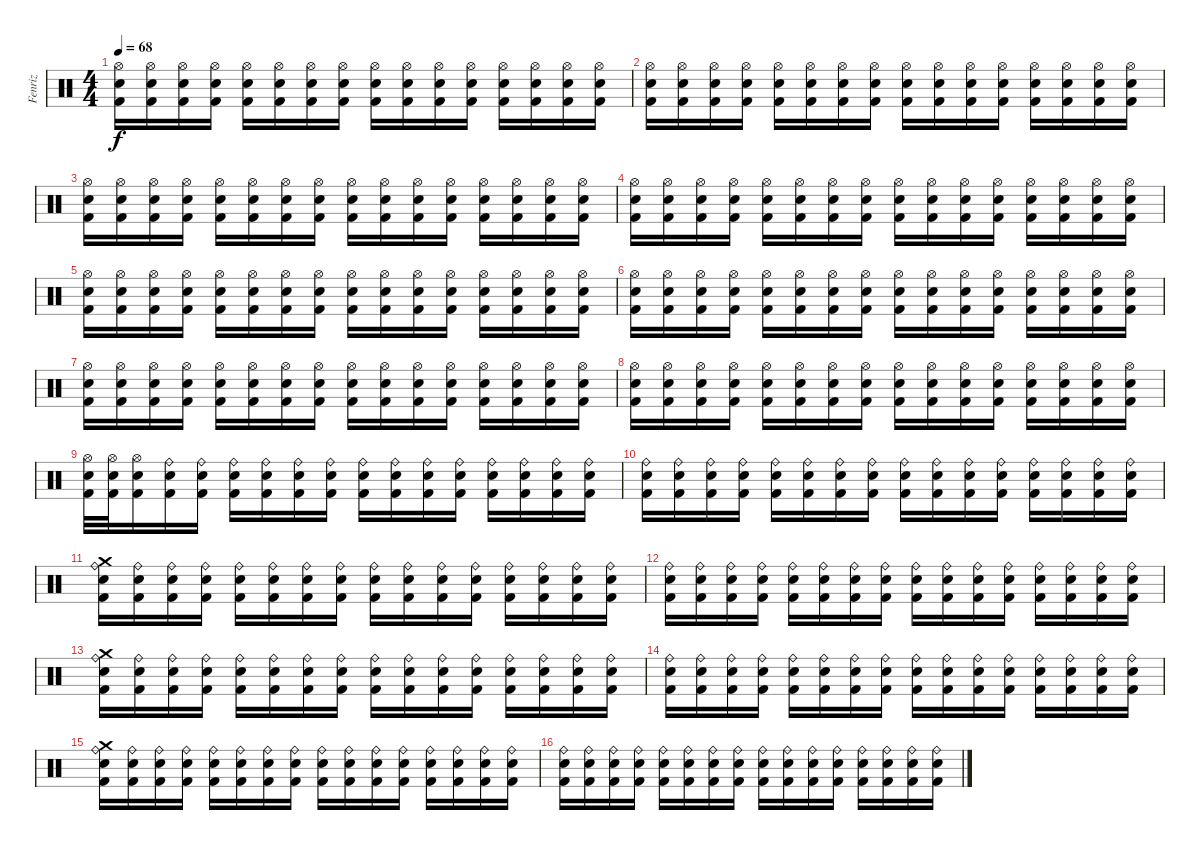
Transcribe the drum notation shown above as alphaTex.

\track ("Fenriz" "Fenriz") {instrument percussion}
\staff {score}
\articulation defaults
\ts (4 4)
\tempo 68
\clef neutral
\ks c
("Hi-Hat (open)" "Snare (hit) 2" "Kick (hit) 2").16{dy f} ("Hi-Hat (open)" "Snare (hit) 2" "Kick (hit) 2").16 ("Hi-Hat (open)" "Snare (hit) 2" "Kick (hit) 2").16 ("Hi-Hat (open)" "Snare (hit) 2" "Kick (hit) 2").16 ("Hi-Hat (open)" "Snare (hit) 2" "Kick (hit) 2").16 ("Hi-Hat (open)" "Snare (hit) 2" "Kick (hit) 2").16 ("Hi-Hat (open)" "Snare (hit) 2" "Kick (hit) 2").16 ("Hi-Hat (open)" "Snare (hit) 2" "Kick (hit) 2").16 ("Hi-Hat (open)" "Snare (hit) 2" "Kick (hit) 2").16 ("Hi-Hat (open)" "Snare (hit) 2" "Kick (hit) 2").16 ("Hi-Hat (open)" "Snare (hit) 2" "Kick (hit) 2").16 ("Hi-Hat (open)" "Snare (hit) 2" "Kick (hit) 2").16 ("Hi-Hat (open)" "Snare (hit) 2" "Kick (hit) 2").16 ("Hi-Hat (open)" "Snare (hit) 2" "Kick (hit) 2").16 ("Hi-Hat (open)" "Snare (hit) 2" "Kick (hit) 2").16 ("Hi-Hat (open)" "Snare (hit) 2" "Kick (hit) 2").16 |
("Hi-Hat (open)" "Snare (hit) 2" "Kick (hit) 2").16 ("Hi-Hat (open)" "Snare (hit) 2" "Kick (hit) 2").16 ("Hi-Hat (open)" "Snare (hit) 2" "Kick (hit) 2").16 ("Hi-Hat (open)" "Snare (hit) 2" "Kick (hit) 2").16 ("Hi-Hat (open)" "Snare (hit) 2" "Kick (hit) 2").16 ("Hi-Hat (open)" "Snare (hit) 2" "Kick (hit) 2").16 ("Hi-Hat (open)" "Snare (hit) 2" "Kick (hit) 2").16 ("Hi-Hat (open)" "Snare (hit) 2" "Kick (hit) 2").16 ("Hi-Hat (open)" "Snare (hit) 2" "Kick (hit) 2").16 ("Hi-Hat (open)" "Snare (hit) 2" "Kick (hit) 2").16 ("Hi-Hat (open)" "Snare (hit) 2" "Kick (hit) 2").16 ("Hi-Hat (open)" "Snare (hit) 2" "Kick (hit) 2").16 ("Hi-Hat (open)" "Snare (hit) 2" "Kick (hit) 2").16 ("Hi-Hat (open)" "Snare (hit) 2" "Kick (hit) 2").16 ("Hi-Hat (open)" "Snare (hit) 2" "Kick (hit) 2").16 ("Hi-Hat (open)" "Snare (hit) 2" "Kick (hit) 2").16 |
("Hi-Hat (open)" "Snare (hit) 2" "Kick (hit) 2").16 ("Hi-Hat (open)" "Snare (hit) 2" "Kick (hit) 2").16 ("Hi-Hat (open)" "Snare (hit) 2" "Kick (hit) 2").16 ("Hi-Hat (open)" "Snare (hit) 2" "Kick (hit) 2").16 ("Hi-Hat (open)" "Snare (hit) 2" "Kick (hit) 2").16 ("Hi-Hat (open)" "Snare (hit) 2" "Kick (hit) 2").16 ("Hi-Hat (open)" "Snare (hit) 2" "Kick (hit) 2").16 ("Hi-Hat (open)" "Snare (hit) 2" "Kick (hit) 2").16 ("Hi-Hat (open)" "Snare (hit) 2" "Kick (hit) 2").16 ("Hi-Hat (open)" "Snare (hit) 2" "Kick (hit) 2").16 ("Hi-Hat (open)" "Snare (hit) 2" "Kick (hit) 2").16 ("Hi-Hat (open)" "Snare (hit) 2" "Kick (hit) 2").16 ("Hi-Hat (open)" "Snare (hit) 2" "Kick (hit) 2").16 ("Hi-Hat (open)" "Snare (hit) 2" "Kick (hit) 2").16 ("Hi-Hat (open)" "Snare (hit) 2" "Kick (hit) 2").16 ("Hi-Hat (open)" "Snare (hit) 2" "Kick (hit) 2").16 |
("Hi-Hat (open)" "Snare (hit) 2" "Kick (hit) 2").16 ("Hi-Hat (open)" "Snare (hit) 2" "Kick (hit) 2").16 ("Hi-Hat (open)" "Snare (hit) 2" "Kick (hit) 2").16 ("Hi-Hat (open)" "Snare (hit) 2" "Kick (hit) 2").16 ("Hi-Hat (open)" "Snare (hit) 2" "Kick (hit) 2").16 ("Hi-Hat (open)" "Snare (hit) 2" "Kick (hit) 2").16 ("Hi-Hat (open)" "Snare (hit) 2" "Kick (hit) 2").16 ("Hi-Hat (open)" "Snare (hit) 2" "Kick (hit) 2").16 ("Hi-Hat (open)" "Snare (hit) 2" "Kick (hit) 2").16 ("Hi-Hat (open)" "Snare (hit) 2" "Kick (hit) 2").16 ("Hi-Hat (open)" "Snare (hit) 2" "Kick (hit) 2").16 ("Hi-Hat (open)" "Snare (hit) 2" "Kick (hit) 2").16 ("Hi-Hat (open)" "Snare (hit) 2" "Kick (hit) 2").16 ("Hi-Hat (open)" "Snare (hit) 2" "Kick (hit) 2").16 ("Hi-Hat (open)" "Snare (hit) 2" "Kick (hit) 2").16 ("Hi-Hat (open)" "Snare (hit) 2" "Kick (hit) 2").16 |
("Hi-Hat (open)" "Snare (hit) 2" "Kick (hit) 2").16 ("Hi-Hat (open)" "Snare (hit) 2" "Kick (hit) 2").16 ("Hi-Hat (open)" "Snare (hit) 2" "Kick (hit) 2").16 ("Hi-Hat (open)" "Snare (hit) 2" "Kick (hit) 2").16 ("Hi-Hat (open)" "Snare (hit) 2" "Kick (hit) 2").16 ("Hi-Hat (open)" "Snare (hit) 2" "Kick (hit) 2").16 ("Hi-Hat (open)" "Snare (hit) 2" "Kick (hit) 2").16 ("Hi-Hat (open)" "Snare (hit) 2" "Kick (hit) 2").16 ("Hi-Hat (open)" "Snare (hit) 2" "Kick (hit) 2").16 ("Hi-Hat (open)" "Snare (hit) 2" "Kick (hit) 2").16 ("Hi-Hat (open)" "Snare (hit) 2" "Kick (hit) 2").16 ("Hi-Hat (open)" "Snare (hit) 2" "Kick (hit) 2").16 ("Hi-Hat (open)" "Snare (hit) 2" "Kick (hit) 2").16 ("Hi-Hat (open)" "Snare (hit) 2" "Kick (hit) 2").16 ("Hi-Hat (open)" "Snare (hit) 2" "Kick (hit) 2").16 ("Hi-Hat (open)" "Snare (hit) 2" "Kick (hit) 2").16 |
("Hi-Hat (open)" "Snare (hit) 2" "Kick (hit) 2").16 ("Hi-Hat (open)" "Snare (hit) 2" "Kick (hit) 2").16 ("Hi-Hat (open)" "Snare (hit) 2" "Kick (hit) 2").16 ("Hi-Hat (open)" "Snare (hit) 2" "Kick (hit) 2").16 ("Hi-Hat (open)" "Snare (hit) 2" "Kick (hit) 2").16 ("Hi-Hat (open)" "Snare (hit) 2" "Kick (hit) 2").16 ("Hi-Hat (open)" "Snare (hit) 2" "Kick (hit) 2").16 ("Hi-Hat (open)" "Snare (hit) 2" "Kick (hit) 2").16 ("Hi-Hat (open)" "Snare (hit) 2" "Kick (hit) 2").16 ("Hi-Hat (open)" "Snare (hit) 2" "Kick (hit) 2").16 ("Hi-Hat (open)" "Snare (hit) 2" "Kick (hit) 2").16 ("Hi-Hat (open)" "Snare (hit) 2" "Kick (hit) 2").16 ("Hi-Hat (open)" "Snare (hit) 2" "Kick (hit) 2").16 ("Hi-Hat (open)" "Snare (hit) 2" "Kick (hit) 2").16 ("Hi-Hat (open)" "Snare (hit) 2" "Kick (hit) 2").16 ("Hi-Hat (open)" "Snare (hit) 2" "Kick (hit) 2").16 |
("Hi-Hat (open)" "Snare (hit) 2" "Kick (hit) 2").16 ("Hi-Hat (open)" "Snare (hit) 2" "Kick (hit) 2").16 ("Hi-Hat (open)" "Snare (hit) 2" "Kick (hit) 2").16 ("Hi-Hat (open)" "Snare (hit) 2" "Kick (hit) 2").16 ("Hi-Hat (open)" "Snare (hit) 2" "Kick (hit) 2").16 ("Hi-Hat (open)" "Snare (hit) 2" "Kick (hit) 2").16 ("Hi-Hat (open)" "Snare (hit) 2" "Kick (hit) 2").16 ("Hi-Hat (open)" "Snare (hit) 2" "Kick (hit) 2").16 ("Hi-Hat (open)" "Snare (hit) 2" "Kick (hit) 2").16 ("Hi-Hat (open)" "Snare (hit) 2" "Kick (hit) 2").16 ("Hi-Hat (open)" "Snare (hit) 2" "Kick (hit) 2").16 ("Hi-Hat (open)" "Snare (hit) 2" "Kick (hit) 2").16 ("Hi-Hat (open)" "Snare (hit) 2" "Kick (hit) 2").16 ("Hi-Hat (open)" "Snare (hit) 2" "Kick (hit) 2").16 ("Hi-Hat (open)" "Snare (hit) 2" "Kick (hit) 2").16 ("Hi-Hat (open)" "Snare (hit) 2" "Kick (hit) 2").16 |
("Hi-Hat (open)" "Snare (hit) 2" "Kick (hit) 2").16 ("Hi-Hat (open)" "Snare (hit) 2" "Kick (hit) 2").16 ("Hi-Hat (open)" "Snare (hit) 2" "Kick (hit) 2").16 ("Hi-Hat (open)" "Snare (hit) 2" "Kick (hit) 2").16 ("Hi-Hat (open)" "Snare (hit) 2" "Kick (hit) 2").16 ("Hi-Hat (open)" "Snare (hit) 2" "Kick (hit) 2").16 ("Hi-Hat (open)" "Snare (hit) 2" "Kick (hit) 2").16 ("Hi-Hat (open)" "Snare (hit) 2" "Kick (hit) 2").16 ("Hi-Hat (open)" "Snare (hit) 2" "Kick (hit) 2").16 ("Hi-Hat (open)" "Snare (hit) 2" "Kick (hit) 2").16 ("Hi-Hat (open)" "Snare (hit) 2" "Kick (hit) 2").16 ("Hi-Hat (open)" "Snare (hit) 2" "Kick (hit) 2").16 ("Hi-Hat (open)" "Snare (hit) 2" "Kick (hit) 2").16 ("Hi-Hat (open)" "Snare (hit) 2" "Kick (hit) 2").16 ("Hi-Hat (open)" "Snare (hit) 2" "Kick (hit) 2").16 ("Hi-Hat (open)" "Snare (hit) 2" "Kick (hit) 2").16 |
("Hi-Hat (open)" "Snare (hit) 2" "Kick (hit) 2").32 ("Hi-Hat (open)" "Snare (hit) 2" "Kick (hit) 2").32 ("Hi-Hat (open)" "Snare (hit) 2" "Kick (hit) 2").16 ("Snare (hit) 2" "Ride (bell)" "Kick (hit) 2").16 ("Snare (hit) 2" "Ride (bell)" "Kick (hit) 2").16 ("Snare (hit) 2" "Ride (bell)" "Kick (hit) 2").16 ("Snare (hit) 2" "Ride (bell)" "Kick (hit) 2").16 ("Snare (hit) 2" "Ride (bell)" "Kick (hit) 2").16 ("Snare (hit) 2" "Ride (bell)" "Kick (hit) 2").16 ("Snare (hit) 2" "Ride (bell)" "Kick (hit) 2").16 ("Snare (hit) 2" "Ride (bell)" "Kick (hit) 2").16 ("Snare (hit) 2" "Ride (bell)" "Kick (hit) 2").16 ("Snare (hit) 2" "Ride (bell)" "Kick (hit) 2").16 ("Snare (hit) 2" "Ride (bell)" "Kick (hit) 2").16 ("Snare (hit) 2" "Ride (bell)" "Kick (hit) 2").16 ("Snare (hit) 2" "Ride (bell)" "Kick (hit) 2").16 ("Snare (hit) 2" "Ride (bell)" "Kick (hit) 2").16 |
("Snare (hit) 2" "Ride (bell)" "Kick (hit) 2").16 ("Snare (hit) 2" "Ride (bell)" "Kick (hit) 2").16 ("Snare (hit) 2" "Ride (bell)" "Kick (hit) 2").16 ("Snare (hit) 2" "Ride (bell)" "Kick (hit) 2").16 ("Snare (hit) 2" "Ride (bell)" "Kick (hit) 2").16 ("Snare (hit) 2" "Ride (bell)" "Kick (hit) 2").16 ("Snare (hit) 2" "Ride (bell)" "Kick (hit) 2").16 ("Snare (hit) 2" "Ride (bell)" "Kick (hit) 2").16 ("Snare (hit) 2" "Ride (bell)" "Kick (hit) 2").16 ("Snare (hit) 2" "Ride (bell)" "Kick (hit) 2").16 ("Snare (hit) 2" "Ride (bell)" "Kick (hit) 2").16 ("Snare (hit) 2" "Ride (bell)" "Kick (hit) 2").16 ("Snare (hit) 2" "Ride (bell)" "Kick (hit) 2").16 ("Snare (hit) 2" "Ride (bell)" "Kick (hit) 2").16 ("Snare (hit) 2" "Ride (bell)" "Kick (hit) 2").16 ("Snare (hit) 2" "Ride (bell)" "Kick (hit) 2").16 |
("Crash medium (hit)" "Snare (hit) 2" "Ride (bell)" "Kick (hit) 2").16 ("Snare (hit) 2" "Ride (bell)" "Kick (hit) 2").16 ("Snare (hit) 2" "Ride (bell)" "Kick (hit) 2").16 ("Snare (hit) 2" "Ride (bell)" "Kick (hit) 2").16 ("Snare (hit) 2" "Ride (bell)" "Kick (hit) 2").16 ("Snare (hit) 2" "Ride (bell)" "Kick (hit) 2").16 ("Snare (hit) 2" "Ride (bell)" "Kick (hit) 2").16 ("Snare (hit) 2" "Ride (bell)" "Kick (hit) 2").16 ("Snare (hit) 2" "Ride (bell)" "Kick (hit) 2").16 ("Snare (hit) 2" "Ride (bell)" "Kick (hit) 2").16 ("Snare (hit) 2" "Ride (bell)" "Kick (hit) 2").16 ("Snare (hit) 2" "Ride (bell)" "Kick (hit) 2").16 ("Snare (hit) 2" "Ride (bell)" "Kick (hit) 2").16 ("Snare (hit) 2" "Ride (bell)" "Kick (hit) 2").16 ("Snare (hit) 2" "Ride (bell)" "Kick (hit) 2").16 ("Snare (hit) 2" "Ride (bell)" "Kick (hit) 2").16 |
("Snare (hit) 2" "Ride (bell)" "Kick (hit) 2").16 ("Snare (hit) 2" "Ride (bell)" "Kick (hit) 2").16 ("Snare (hit) 2" "Ride (bell)" "Kick (hit) 2").16 ("Snare (hit) 2" "Ride (bell)" "Kick (hit) 2").16 ("Snare (hit) 2" "Ride (bell)" "Kick (hit) 2").16 ("Snare (hit) 2" "Ride (bell)" "Kick (hit) 2").16 ("Snare (hit) 2" "Ride (bell)" "Kick (hit) 2").16 ("Snare (hit) 2" "Ride (bell)" "Kick (hit) 2").16 ("Snare (hit) 2" "Ride (bell)" "Kick (hit) 2").16 ("Snare (hit) 2" "Ride (bell)" "Kick (hit) 2").16 ("Snare (hit) 2" "Ride (bell)" "Kick (hit) 2").16 ("Snare (hit) 2" "Ride (bell)" "Kick (hit) 2").16 ("Snare (hit) 2" "Ride (bell)" "Kick (hit) 2").16 ("Snare (hit) 2" "Ride (bell)" "Kick (hit) 2").16 ("Snare (hit) 2" "Ride (bell)" "Kick (hit) 2").16 ("Snare (hit) 2" "Ride (bell)" "Kick (hit) 2").16 |
("Crash medium (hit)" "Snare (hit) 2" "Ride (bell)" "Kick (hit) 2").16 ("Snare (hit) 2" "Ride (bell)" "Kick (hit) 2").16 ("Snare (hit) 2" "Ride (bell)" "Kick (hit) 2").16 ("Snare (hit) 2" "Ride (bell)" "Kick (hit) 2").16 ("Snare (hit) 2" "Ride (bell)" "Kick (hit) 2").16 ("Snare (hit) 2" "Ride (bell)" "Kick (hit) 2").16 ("Snare (hit) 2" "Ride (bell)" "Kick (hit) 2").16 ("Snare (hit) 2" "Ride (bell)" "Kick (hit) 2").16 ("Snare (hit) 2" "Ride (bell)" "Kick (hit) 2").16 ("Snare (hit) 2" "Ride (bell)" "Kick (hit) 2").16 ("Snare (hit) 2" "Ride (bell)" "Kick (hit) 2").16 ("Snare (hit) 2" "Ride (bell)" "Kick (hit) 2").16 ("Snare (hit) 2" "Ride (bell)" "Kick (hit) 2").16 ("Snare (hit) 2" "Ride (bell)" "Kick (hit) 2").16 ("Snare (hit) 2" "Ride (bell)" "Kick (hit) 2").16 ("Snare (hit) 2" "Ride (bell)" "Kick (hit) 2").16 |
("Snare (hit) 2" "Ride (bell)" "Kick (hit) 2").16 ("Snare (hit) 2" "Ride (bell)" "Kick (hit) 2").16 ("Snare (hit) 2" "Ride (bell)" "Kick (hit) 2").16 ("Snare (hit) 2" "Ride (bell)" "Kick (hit) 2").16 ("Snare (hit) 2" "Ride (bell)" "Kick (hit) 2").16 ("Snare (hit) 2" "Ride (bell)" "Kick (hit) 2").16 ("Snare (hit) 2" "Ride (bell)" "Kick (hit) 2").16 ("Snare (hit) 2" "Ride (bell)" "Kick (hit) 2").16 ("Snare (hit) 2" "Ride (bell)" "Kick (hit) 2").16 ("Snare (hit) 2" "Ride (bell)" "Kick (hit) 2").16 ("Snare (hit) 2" "Ride (bell)" "Kick (hit) 2").16 ("Snare (hit) 2" "Ride (bell)" "Kick (hit) 2").16 ("Snare (hit) 2" "Ride (bell)" "Kick (hit) 2").16 ("Snare (hit) 2" "Ride (bell)" "Kick (hit) 2").16 ("Snare (hit) 2" "Ride (bell)" "Kick (hit) 2").16 ("Snare (hit) 2" "Ride (bell)" "Kick (hit) 2").16 |
("Crash medium (hit)" "Snare (hit) 2" "Ride (bell)" "Kick (hit) 2").16 ("Snare (hit) 2" "Ride (bell)" "Kick (hit) 2").16 ("Snare (hit) 2" "Ride (bell)" "Kick (hit) 2").16 ("Snare (hit) 2" "Ride (bell)" "Kick (hit) 2").16 ("Snare (hit) 2" "Ride (bell)" "Kick (hit) 2").16 ("Snare (hit) 2" "Ride (bell)" "Kick (hit) 2").16 ("Snare (hit) 2" "Ride (bell)" "Kick (hit) 2").16 ("Snare (hit) 2" "Ride (bell)" "Kick (hit) 2").16 ("Snare (hit) 2" "Ride (bell)" "Kick (hit) 2").16 ("Snare (hit) 2" "Ride (bell)" "Kick (hit) 2").16 ("Snare (hit) 2" "Ride (bell)" "Kick (hit) 2").16 ("Snare (hit) 2" "Ride (bell)" "Kick (hit) 2").16 ("Snare (hit) 2" "Ride (bell)" "Kick (hit) 2").16 ("Snare (hit) 2" "Ride (bell)" "Kick (hit) 2").16 ("Snare (hit) 2" "Ride (bell)" "Kick (hit) 2").16 ("Snare (hit) 2" "Ride (bell)" "Kick (hit) 2").16 |
("Snare (hit) 2" "Ride (bell)" "Kick (hit) 2").16 ("Snare (hit) 2" "Ride (bell)" "Kick (hit) 2").16 ("Snare (hit) 2" "Ride (bell)" "Kick (hit) 2").16 ("Snare (hit) 2" "Ride (bell)" "Kick (hit) 2").16 ("Snare (hit) 2" "Ride (bell)" "Kick (hit) 2").16 ("Snare (hit) 2" "Ride (bell)" "Kick (hit) 2").16 ("Snare (hit) 2" "Ride (bell)" "Kick (hit) 2").16 ("Snare (hit) 2" "Ride (bell)" "Kick (hit) 2").16 ("Snare (hit) 2" "Ride (bell)" "Kick (hit) 2").16 ("Snare (hit) 2" "Ride (bell)" "Kick (hit) 2").16 ("Snare (hit) 2" "Ride (bell)" "Kick (hit) 2").16 ("Snare (hit) 2" "Ride (bell)" "Kick (hit) 2").16 ("Snare (hit) 2" "Ride (bell)" "Kick (hit) 2").16 ("Snare (hit) 2" "Ride (bell)" "Kick (hit) 2").16 ("Snare (hit) 2" "Ride (bell)" "Kick (hit) 2").16 ("Snare (hit) 2" "Ride (bell)" "Kick (hit) 2").16
